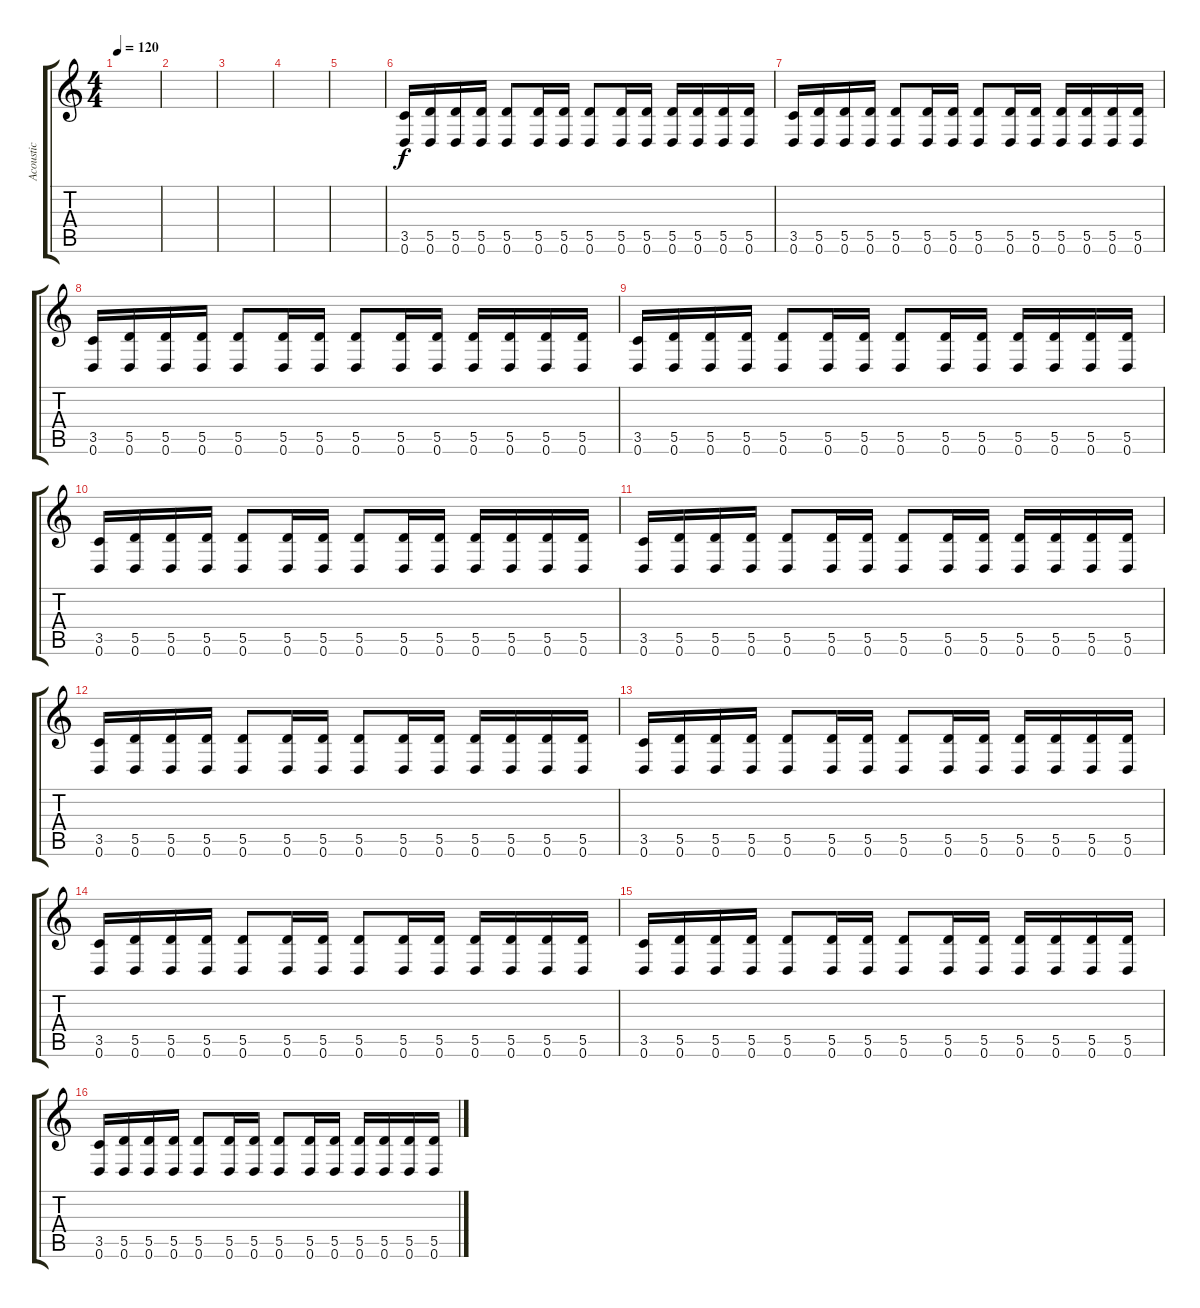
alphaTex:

\track ("Acoustic" "Acoustic") {instrument electricguitarclean}
\staff {score tabs}
\tuning (E4 B3 G3 D3 A2 D2) {hide}
\ts (4 4)
\tempo 120
\clef g2
\ks c
|
|
|
|
|
(3.5 0.6).16 (5.5 0.6).16 (5.5 0.6).16 (5.5 0.6).16 (5.5 0.6).8 (5.5 0.6).16 (5.5 0.6).16 (5.5 0.6).8 (5.5 0.6).16 (5.5 0.6).16 (5.5 0.6).16 (5.5 0.6).16 (5.5 0.6).16 (5.5 0.6).16 |
(3.5 0.6).16 (5.5 0.6).16 (5.5 0.6).16 (5.5 0.6).16 (5.5 0.6).8 (5.5 0.6).16 (5.5 0.6).16 (5.5 0.6).8 (5.5 0.6).16 (5.5 0.6).16 (5.5 0.6).16 (5.5 0.6).16 (5.5 0.6).16 (5.5 0.6).16 |
(3.5 0.6).16 (5.5 0.6).16 (5.5 0.6).16 (5.5 0.6).16 (5.5 0.6).8 (5.5 0.6).16 (5.5 0.6).16 (5.5 0.6).8 (5.5 0.6).16 (5.5 0.6).16 (5.5 0.6).16 (5.5 0.6).16 (5.5 0.6).16 (5.5 0.6).16 |
(3.5 0.6).16 (5.5 0.6).16 (5.5 0.6).16 (5.5 0.6).16 (5.5 0.6).8 (5.5 0.6).16 (5.5 0.6).16 (5.5 0.6).8 (5.5 0.6).16 (5.5 0.6).16 (5.5 0.6).16 (5.5 0.6).16 (5.5 0.6).16 (5.5 0.6).16 |
(3.5 0.6).16 (5.5 0.6).16 (5.5 0.6).16 (5.5 0.6).16 (5.5 0.6).8 (5.5 0.6).16 (5.5 0.6).16 (5.5 0.6).8 (5.5 0.6).16 (5.5 0.6).16 (5.5 0.6).16 (5.5 0.6).16 (5.5 0.6).16 (5.5 0.6).16 |
(3.5 0.6).16 (5.5 0.6).16 (5.5 0.6).16 (5.5 0.6).16 (5.5 0.6).8 (5.5 0.6).16 (5.5 0.6).16 (5.5 0.6).8 (5.5 0.6).16 (5.5 0.6).16 (5.5 0.6).16 (5.5 0.6).16 (5.5 0.6).16 (5.5 0.6).16 |
(3.5 0.6).16 (5.5 0.6).16 (5.5 0.6).16 (5.5 0.6).16 (5.5 0.6).8 (5.5 0.6).16 (5.5 0.6).16 (5.5 0.6).8 (5.5 0.6).16 (5.5 0.6).16 (5.5 0.6).16 (5.5 0.6).16 (5.5 0.6).16 (5.5 0.6).16 |
(3.5 0.6).16 (5.5 0.6).16 (5.5 0.6).16 (5.5 0.6).16 (5.5 0.6).8 (5.5 0.6).16 (5.5 0.6).16 (5.5 0.6).8 (5.5 0.6).16 (5.5 0.6).16 (5.5 0.6).16 (5.5 0.6).16 (5.5 0.6).16 (5.5 0.6).16 |
(3.5 0.6).16 (5.5 0.6).16 (5.5 0.6).16 (5.5 0.6).16 (5.5 0.6).8 (5.5 0.6).16 (5.5 0.6).16 (5.5 0.6).8 (5.5 0.6).16 (5.5 0.6).16 (5.5 0.6).16 (5.5 0.6).16 (5.5 0.6).16 (5.5 0.6).16 |
(3.5 0.6).16 (5.5 0.6).16 (5.5 0.6).16 (5.5 0.6).16 (5.5 0.6).8 (5.5 0.6).16 (5.5 0.6).16 (5.5 0.6).8 (5.5 0.6).16 (5.5 0.6).16 (5.5 0.6).16 (5.5 0.6).16 (5.5 0.6).16 (5.5 0.6).16 |
(3.5 0.6).16 (5.5 0.6).16 (5.5 0.6).16 (5.5 0.6).16 (5.5 0.6).8 (5.5 0.6).16 (5.5 0.6).16 (5.5 0.6).8 (5.5 0.6).16 (5.5 0.6).16 (5.5 0.6).16 (5.5 0.6).16 (5.5 0.6).16 (5.5 0.6).16
